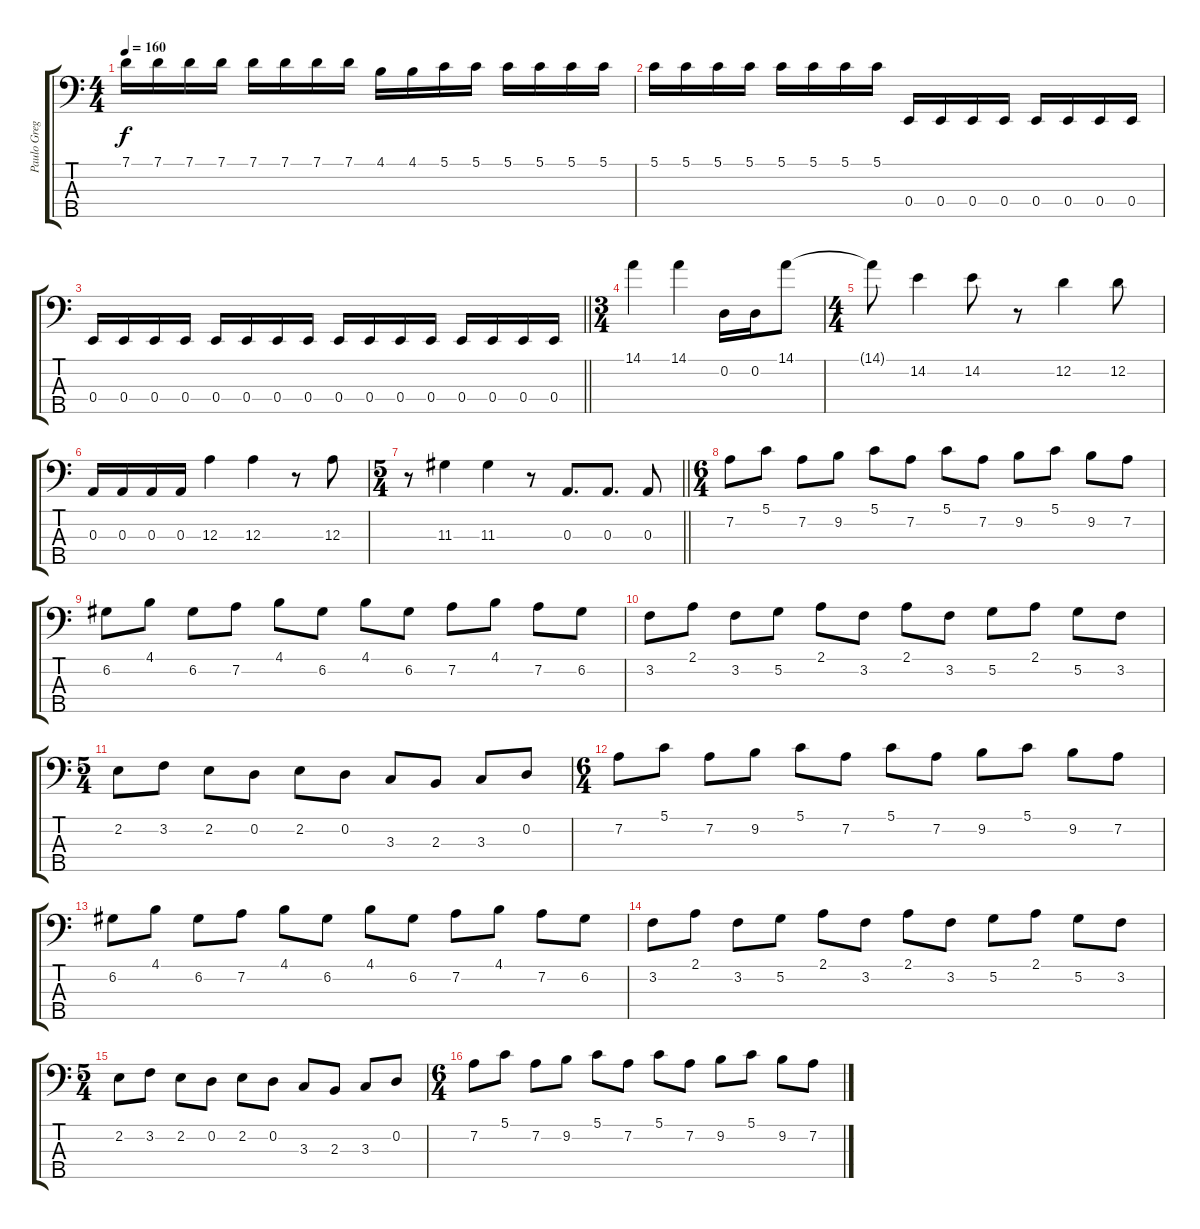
\track ("Paulo Gregelotto" "Paulo Greg") {instrument electricbassfinger}
\staff {score tabs}
\tuning (G2 D2 A1 E1 B0) {hide}
\ts (4 4)
\tempo 160
\clef f4
\ks c
7.1.16{dy f} 7.1.16 7.1.16 7.1.16 7.1.16 7.1.16 7.1.16 7.1.16 4.1.16 4.1.16 5.1.16 5.1.16 5.1.16 5.1.16 5.1.16 5.1.16 |
5.1.16 5.1.16 5.1.16 5.1.16 5.1.16 5.1.16 5.1.16 5.1.16 0.4.16 0.4.16 0.4.16 0.4.16 0.4.16 0.4.16 0.4.16 0.4.16 |
\barLineRight lightlight
0.4.16 0.4.16 0.4.16 0.4.16 0.4.16 0.4.16 0.4.16 0.4.16 0.4.16 0.4.16 0.4.16 0.4.16 0.4.16 0.4.16 0.4.16 0.4.16 |
\ts (3 4)
\section ("" "")
14.1.4 14.1.4 0.2.16 0.2.16 14.1.8 |
\ts (4 4)
14.1{t}.8 14.2.4 14.2.8 r.8 12.2.4 12.2.8 |
0.3.16 0.3.16 0.3.16 0.3.16 12.3.4 12.3.4 r.8 12.3.8 |
\ts (5 4)
\barLineRight lightlight
r.8 11.3.4 11.3.4 r.8 0.3.8{d} 0.3.8{d} 0.3.8 |
\ts (6 4)
\section ("" "")
7.2.8 5.1.8 7.2.8 9.2.8 5.1.8 7.2.8 5.1.8 7.2.8 9.2.8 5.1.8 9.2.8 7.2.8 |
6.2.8 4.1.8 6.2.8 7.2.8 4.1.8 6.2.8 4.1.8 6.2.8 7.2.8 4.1.8 7.2.8 6.2.8 |
3.2.8 2.1.8 3.2.8 5.2.8 2.1.8 3.2.8 2.1.8 3.2.8 5.2.8 2.1.8 5.2.8 3.2.8 |
\ts (5 4)
2.2.8 3.2.8 2.2.8 0.2.8 2.2.8 0.2.8 3.3.8 2.3.8 3.3.8 0.2.8 |
\ts (6 4)
7.2.8 5.1.8 7.2.8 9.2.8 5.1.8 7.2.8 5.1.8 7.2.8 9.2.8 5.1.8 9.2.8 7.2.8 |
6.2.8 4.1.8 6.2.8 7.2.8 4.1.8 6.2.8 4.1.8 6.2.8 7.2.8 4.1.8 7.2.8 6.2.8 |
3.2.8 2.1.8 3.2.8 5.2.8 2.1.8 3.2.8 2.1.8 3.2.8 5.2.8 2.1.8 5.2.8 3.2.8 |
\ts (5 4)
2.2.8 3.2.8 2.2.8 0.2.8 2.2.8 0.2.8 3.3.8 2.3.8 3.3.8 0.2.8 |
\ts (6 4)
7.2.8 5.1.8 7.2.8 9.2.8 5.1.8 7.2.8 5.1.8 7.2.8 9.2.8 5.1.8 9.2.8 7.2.8
